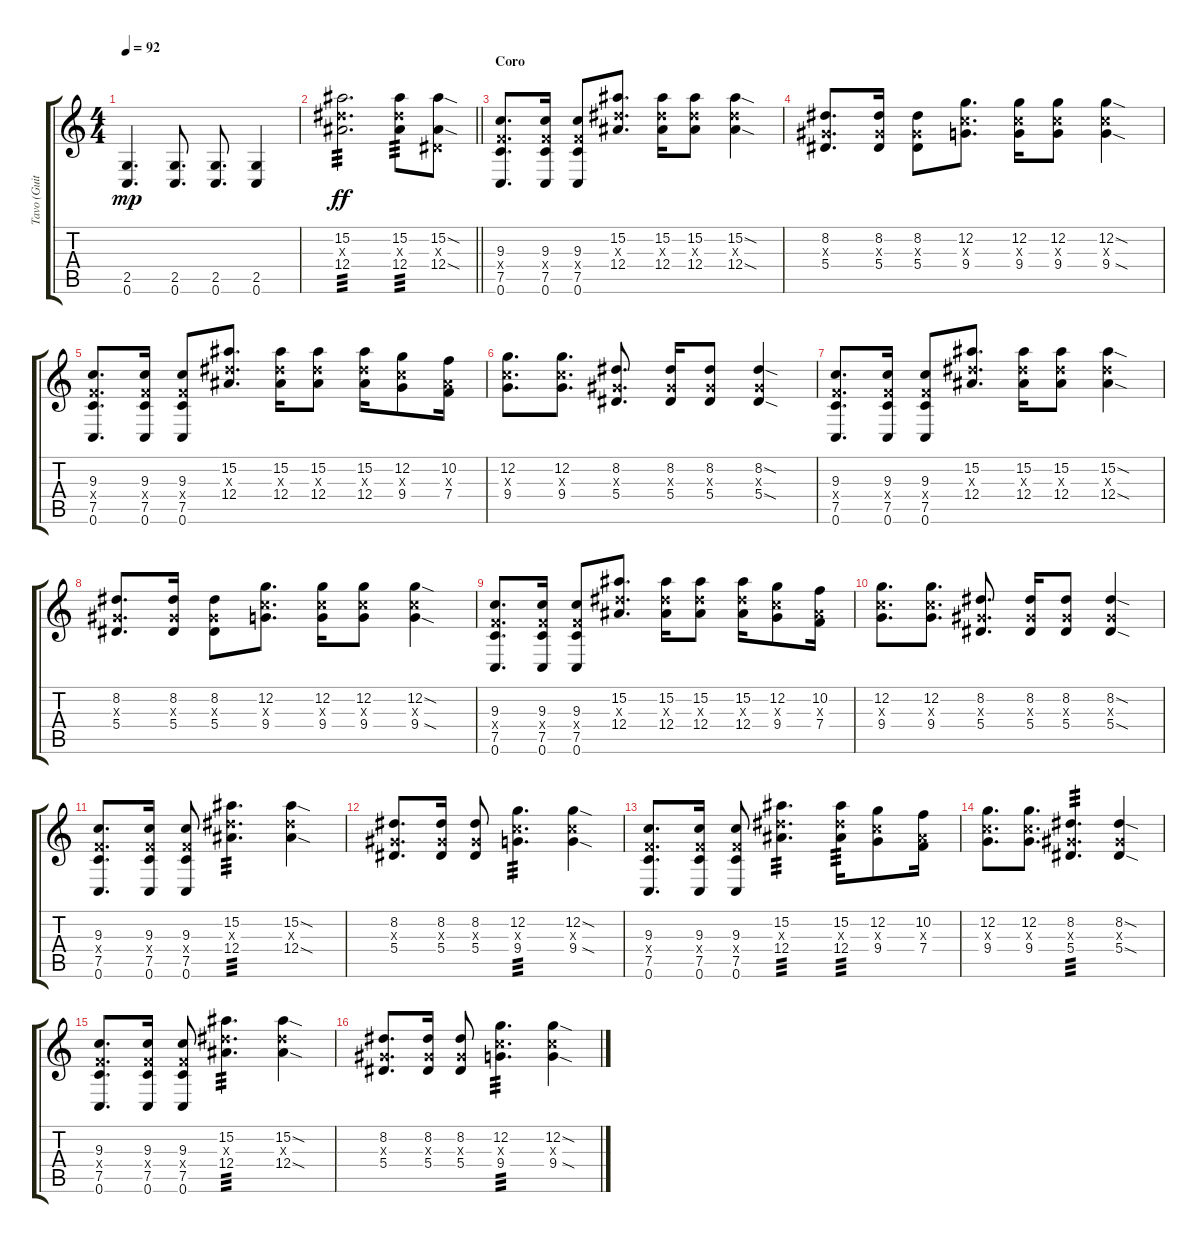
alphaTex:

\track ("Tavo (Guitarra 1)" "Tavo (Guit") {instrument distortionguitar}
\staff {score tabs}
\tuning (C4 G3 Eb3 Bb2 F2 C2) {hide}
\ts (4 4)
\tempo 92
\clef g2
\ks c
(2.5 0.6).4{d dy mp} (2.5 0.6).8{d} (2.5 0.6).8{d} (2.5 0.6).4 |
\barLineRight lightlight
(15.2 12.3{x} 12.4).2{d tp 3 dy ff} (15.2 12.3{x} 12.4).8{tp 3} (15.2{sod} 0.3{x} 12.4{sod}).8 |
\section ("" "Coro")
(9.3 7.4{x} 7.5 0.6).8{d} (9.3 7.4{x} 7.5 0.6).16 (9.3 7.4{x} 7.5 0.6).8 (15.2 12.3{x} 12.4).8{d} (15.2 12.3{x} 12.4).16 (15.2 12.3{x} 12.4).8 (15.2{sod} 12.3{x} 12.4{sod}).4 |
(8.2 5.3{x} 5.4).8{d} (8.2 5.3{x} 5.4).16 (8.2 5.3{x} 5.4).8 (12.2 9.3{x} 9.4).8{d} (12.2 9.3{x} 9.4).16 (12.2 9.3{x} 9.4).8 (12.2{sod} 9.3{x} 9.4{sod}).4 |
(9.3 7.4{x} 7.5 0.6).8{d} (9.3 7.4{x} 7.5 0.6).16 (9.3 7.4{x} 7.5 0.6).8 (15.2 12.3{x} 12.4).8{d} (15.2 12.3{x} 12.4).16 (15.2 12.3{x} 12.4).8 (15.2 12.3{x} 12.4).16 (12.2 9.3{x} 9.4).8 (10.2 7.3{x} 7.4).16 |
(12.2 9.3{x} 9.4).8{d} (12.2 9.3{x} 9.4).8{d} (8.2 5.3{x} 5.4).8{d} (8.2 5.3{x} 5.4).16 (8.2 5.3{x} 5.4).8 (8.2{sod} 5.3{x} 5.4{sod}).4 |
(9.3 7.4{x} 7.5 0.6).8{d} (9.3 7.4{x} 7.5 0.6).16 (9.3 7.4{x} 7.5 0.6).8 (15.2 12.3{x} 12.4).8{d} (15.2 12.3{x} 12.4).16 (15.2 12.3{x} 12.4).8 (15.2{sod} 12.3{x} 12.4{sod}).4 |
(8.2 5.3{x} 5.4).8{d} (8.2 5.3{x} 5.4).16 (8.2 5.3{x} 5.4).8 (12.2 9.3{x} 9.4).8{d} (12.2 9.3{x} 9.4).16 (12.2 9.3{x} 9.4).8 (12.2{sod} 9.3{x} 9.4{sod}).4 |
(9.3 7.4{x} 7.5 0.6).8{d} (9.3 7.4{x} 7.5 0.6).16 (9.3 7.4{x} 7.5 0.6).8 (15.2 12.3{x} 12.4).8{d} (15.2 12.3{x} 12.4).16 (15.2 12.3{x} 12.4).8 (15.2 12.3{x} 12.4).16 (12.2 9.3{x} 9.4).8 (10.2 7.3{x} 7.4).16 |
(12.2 9.3{x} 9.4).8{d} (12.2 9.3{x} 9.4).8{d} (8.2 5.3{x} 5.4).8{d} (8.2 5.3{x} 5.4).16 (8.2 5.3{x} 5.4).8 (8.2{sod} 5.3{x} 5.4{sod}).4 |
(9.3 7.4{x} 7.5 0.6).8{d} (9.3 7.4{x} 7.5 0.6).16 (9.3 7.4{x} 7.5 0.6).8 (15.2 12.3{x} 12.4).4{d tp 3} (15.2{sod} 12.3{x} 12.4{sod}).4 |
(8.2 5.3{x} 5.4).8{d} (8.2 5.3{x} 5.4).16 (8.2 5.3{x} 5.4).8 (12.2 9.3{x} 9.4).4{d tp 3} (12.2{sod} 9.3{x} 9.4{sod}).4 |
(9.3 7.4{x} 7.5 0.6).8{d} (9.3 7.4{x} 7.5 0.6).16 (9.3 7.4{x} 7.5 0.6).8 (15.2 12.3{x} 12.4).4{d tp 3} (15.2 12.3{x} 12.4).16{tp 3} (12.2 9.3{x} 9.4).8 (10.2 7.3{x} 7.4).16 |
(12.2 9.3{x} 9.4).8{d} (12.2 9.3{x} 9.4).8{d} (8.2 5.3{x} 5.4).4{d tp 3} (8.2{sod} 5.3{x} 5.4{sod}).4 |
(9.3 7.4{x} 7.5 0.6).8{d} (9.3 7.4{x} 7.5 0.6).16 (9.3 7.4{x} 7.5 0.6).8 (15.2 12.3{x} 12.4).4{d tp 3} (15.2{sod} 12.3{x} 12.4{sod}).4 |
(8.2 5.3{x} 5.4).8{d} (8.2 5.3{x} 5.4).16 (8.2 5.3{x} 5.4).8 (12.2 9.3{x} 9.4).4{d tp 3} (12.2{sod} 9.3{x} 9.4{sod}).4
